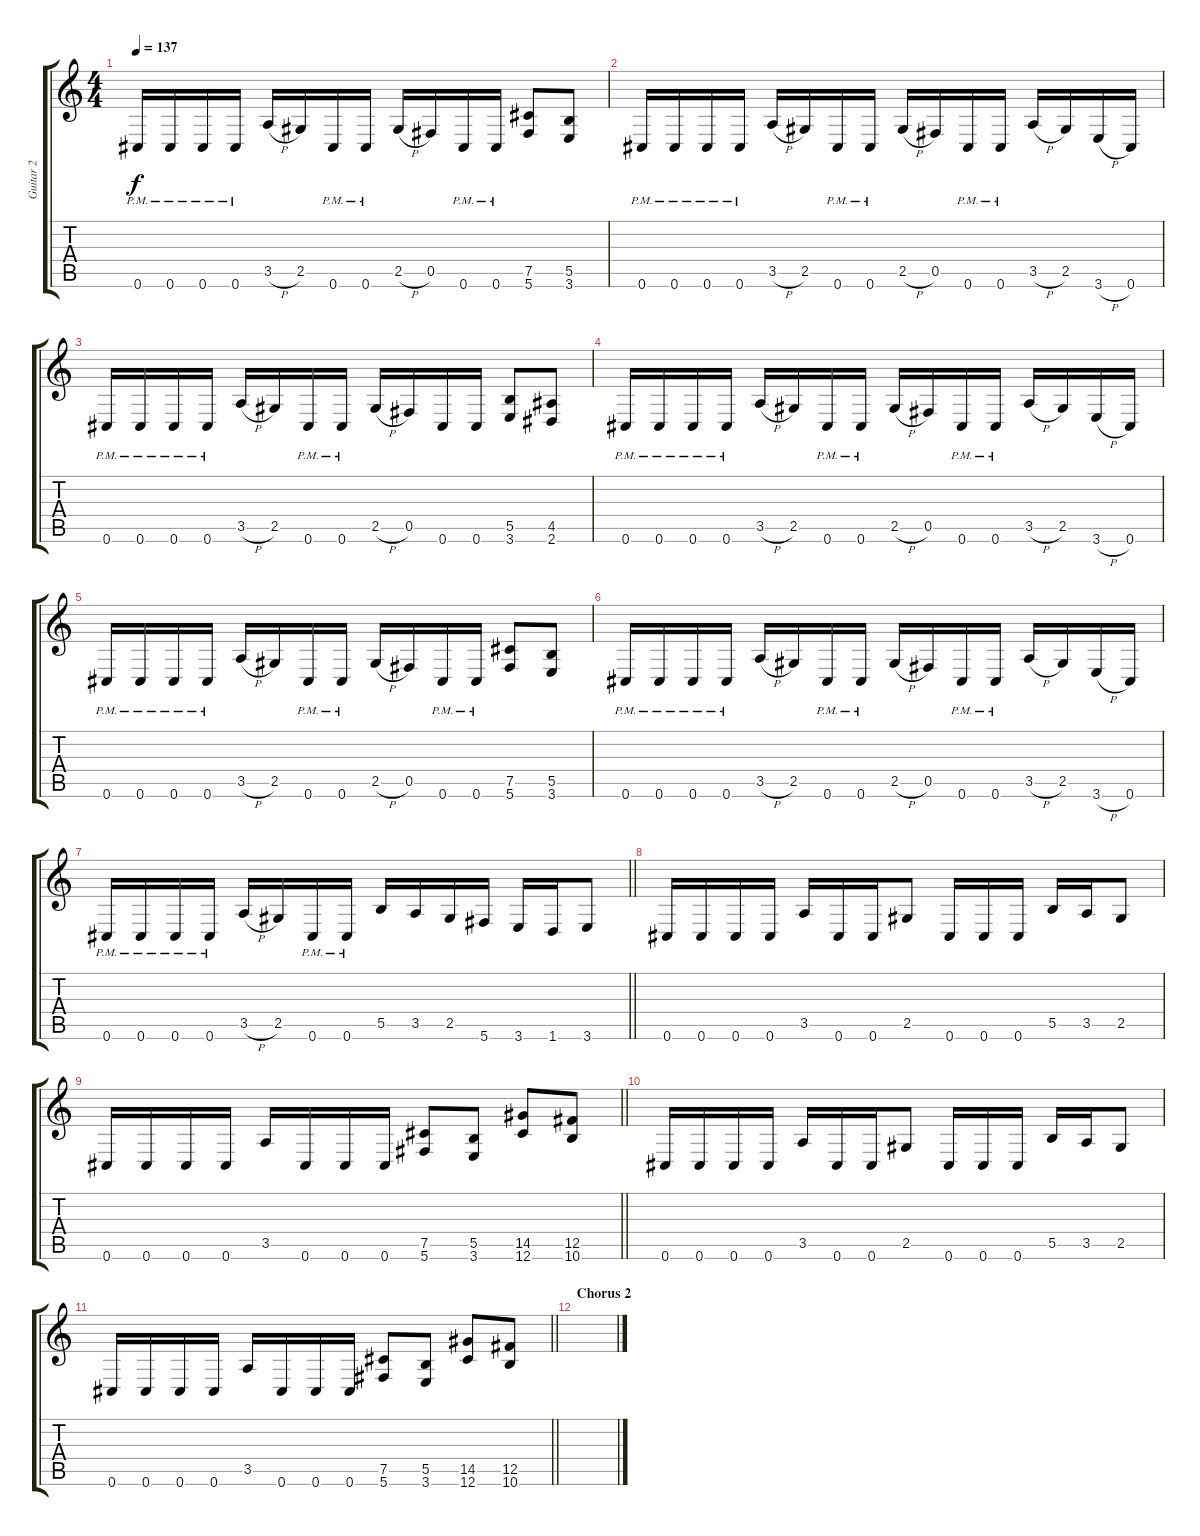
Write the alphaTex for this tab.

\track ("Guitar 2" "Guitar 2") {instrument overdrivenguitar}
\staff {score tabs}
\tuning (Db4 Ab3 E3 B2 Gb2 Db2) {hide}
\ts (4 4)
\tempo 137
\clef g2
\ks c
0.6{pm}.16{dy f} 0.6{pm}.16 0.6{pm}.16 0.6{pm}.16 3.5{h}.16 2.5.16 0.6{pm}.16 0.6{pm}.16 2.5{h}.16 0.5.16 0.6{pm}.16 0.6{pm}.16 (7.5 5.6).8 (5.5 3.6).8 |
0.6{pm}.16 0.6{pm}.16 0.6{pm}.16 0.6{pm}.16 3.5{h}.16 2.5.16 0.6{pm}.16 0.6{pm}.16 2.5{h}.16 0.5.16 0.6{pm}.16 0.6{pm}.16 3.5{h}.16 2.5.16 3.6{h}.16 0.6.16 |
0.6{pm}.16 0.6{pm}.16 0.6{pm}.16 0.6{pm}.16 3.5{h}.16 2.5.16 0.6{pm}.16 0.6{pm}.16 2.5{h}.16 0.5.16 0.6.16 0.6.16 (5.5 3.6).8 (4.5 2.6).8 |
0.6{pm}.16 0.6{pm}.16 0.6{pm}.16 0.6{pm}.16 3.5{h}.16 2.5.16 0.6{pm}.16 0.6{pm}.16 2.5{h}.16 0.5.16 0.6{pm}.16 0.6{pm}.16 3.5{h}.16 2.5.16 3.6{h}.16 0.6.16 |
0.6{pm}.16 0.6{pm}.16 0.6{pm}.16 0.6{pm}.16 3.5{h}.16 2.5.16 0.6{pm}.16 0.6{pm}.16 2.5{h}.16 0.5.16 0.6{pm}.16 0.6{pm}.16 (7.5 5.6).8 (5.5 3.6).8 |
0.6{pm}.16 0.6{pm}.16 0.6{pm}.16 0.6{pm}.16 3.5{h}.16 2.5.16 0.6{pm}.16 0.6{pm}.16 2.5{h}.16 0.5.16 0.6{pm}.16 0.6{pm}.16 3.5{h}.16 2.5.16 3.6{h}.16 0.6.16 |
\barLineRight lightlight
0.6{pm}.16 0.6{pm}.16 0.6{pm}.16 0.6{pm}.16 3.5{h}.16 2.5.16 0.6{pm}.16 0.6{pm}.16 5.5.16 3.5.16 2.5.16 5.6.16 3.6.16 1.6.16 3.6.8 |
0.6.16 0.6.16 0.6.16 0.6.16 3.5.16 0.6.16 0.6.16 2.5.8 0.6.16 0.6.16 0.6.16 5.5.16 3.5.16 2.5.8 |
\barLineRight lightlight
0.6.16 0.6.16 0.6.16 0.6.16 3.5.16 0.6.16 0.6.16 0.6.16 (7.5 5.6).8 (5.5 3.6).8 (14.5 12.6).8 (12.5 10.6).8 |
0.6.16 0.6.16 0.6.16 0.6.16 3.5.16 0.6.16 0.6.16 2.5.8 0.6.16 0.6.16 0.6.16 5.5.16 3.5.16 2.5.8 |
\barLineRight lightlight
0.6.16 0.6.16 0.6.16 0.6.16 3.5.16 0.6.16 0.6.16 0.6.16 (7.5 5.6).8 (5.5 3.6).8 (14.5 12.6).8 (12.5 10.6).8 |
\section ("" "Chorus 2")
